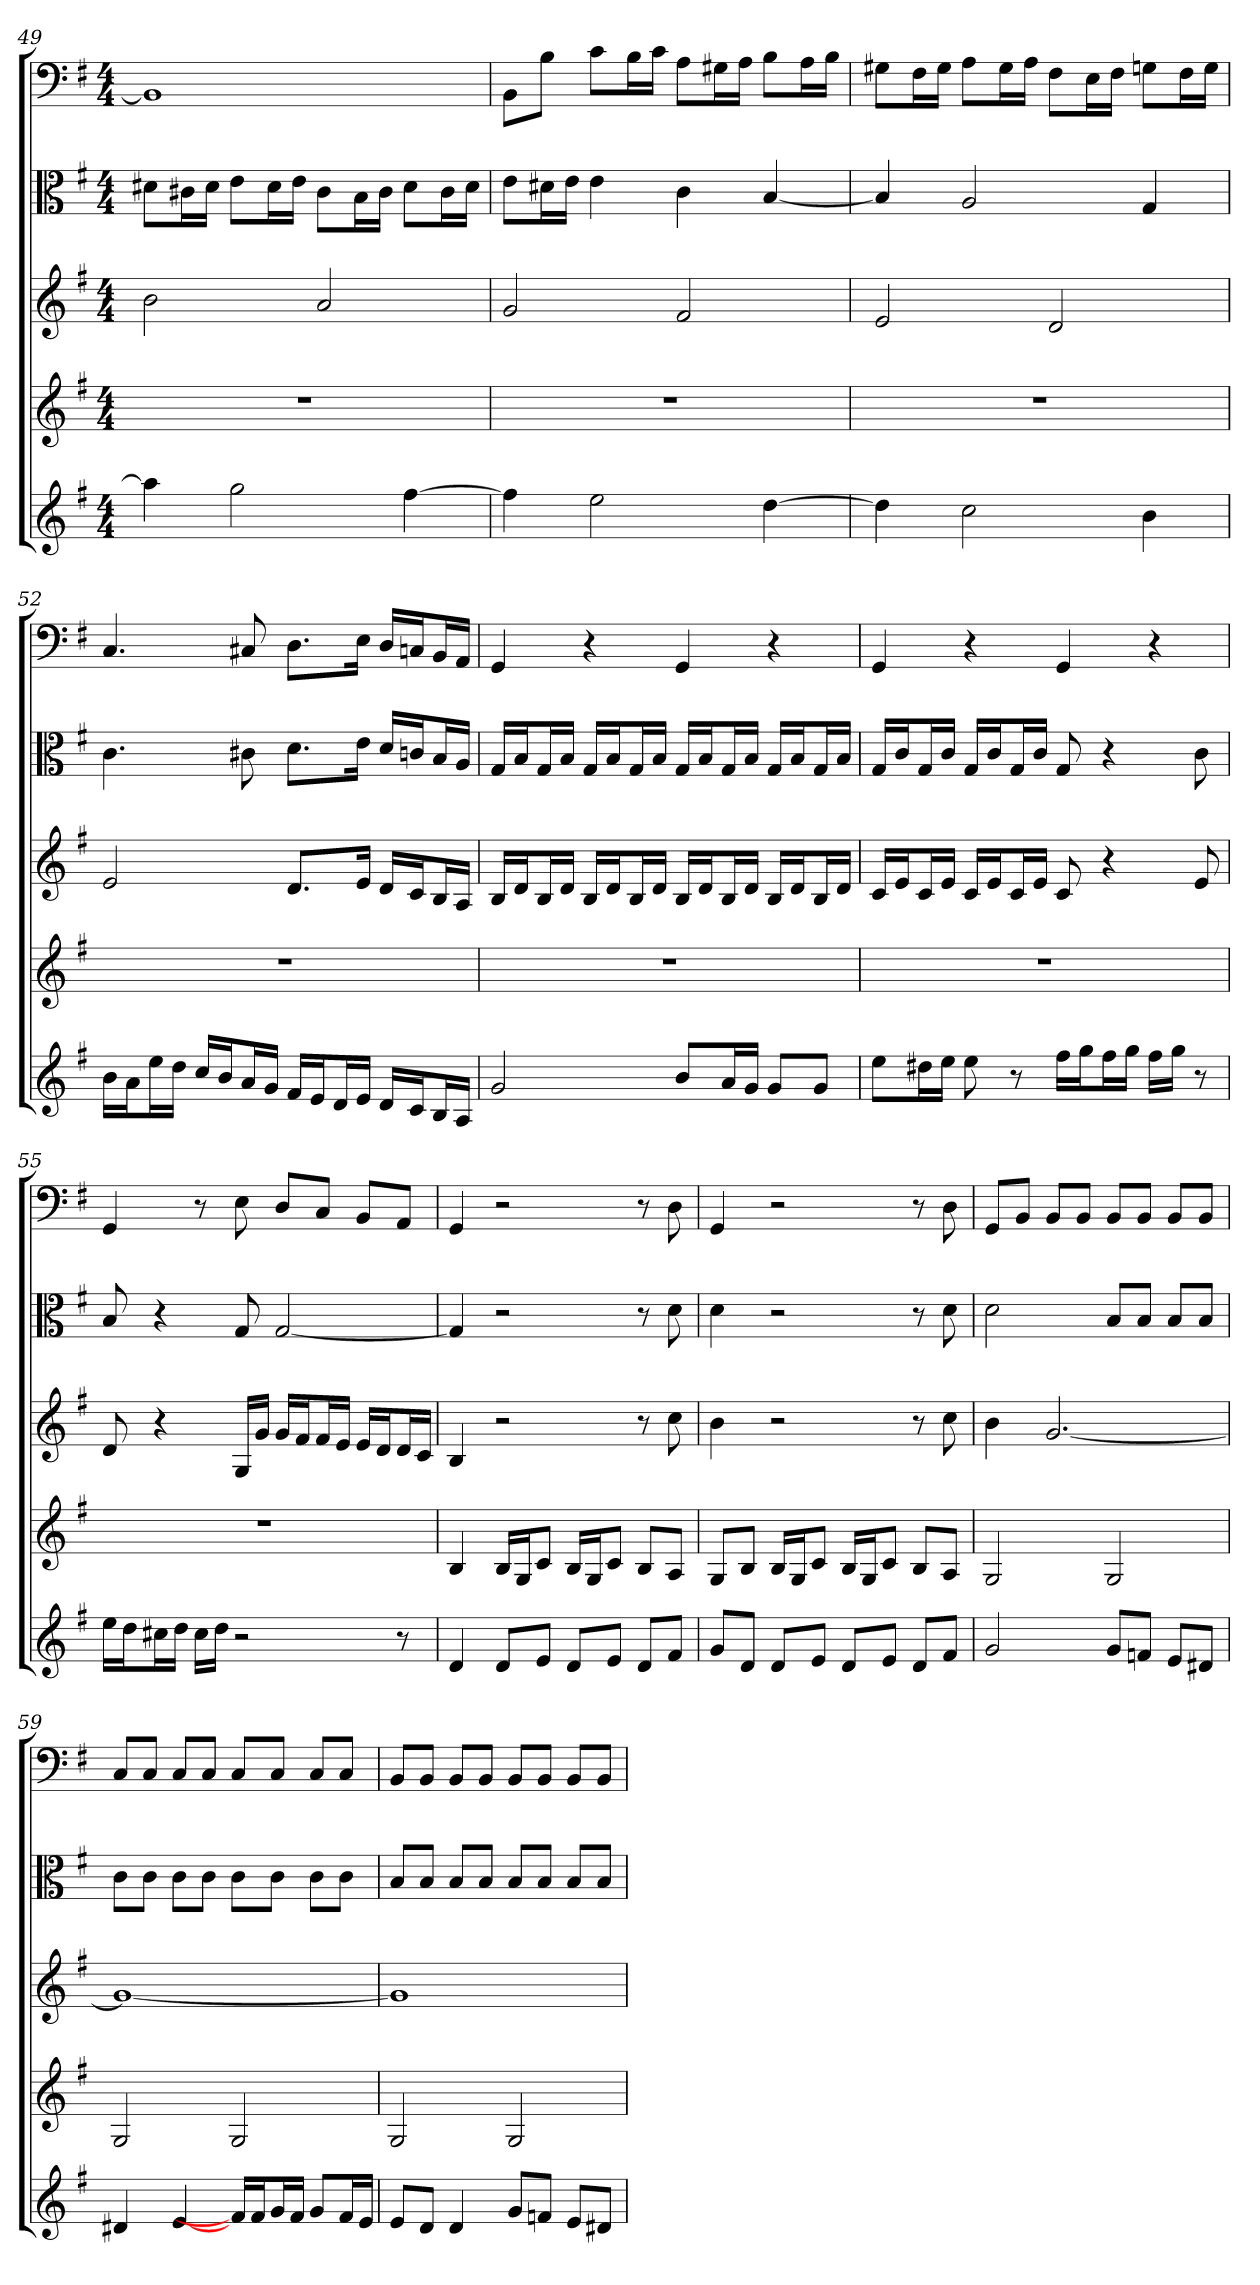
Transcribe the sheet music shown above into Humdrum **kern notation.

**kern	**kern	**kern	**kern	**kern
*part5	*part4	*part3	*part2	*part1
*staff5	*staff4	*staff3	*staff2	*staff1
*	*	*	*clefC3	*clefF4
*k[f#]	*k[f#]	*k[f#]	*k[f#]	*k[f#]
*G:	*G:	*G:	*G:	*G:
*M4/4	*M4/4	*M4/4	*M4/4	*M4/4
=49	=49	=49	=49	=49
4aa]	1r	2b	8d#X\L	1BB]
.	.	.	16c#X\L	.
.	.	.	16d#\JJ	.
2gg	.	.	8e\L	.
.	.	.	16d#\L	.
.	.	.	16e\JJ	.
.	.	2a	8c#\L	.
.	.	.	16B\L	.
.	.	.	16c#\JJ	.
[4ff#	.	.	8d#\L	.
.	.	.	16c#\L	.
.	.	.	16d#\JJ	.
=50	=50	=50	=50	=50
4ff#]	1r	2g	8e\L	8BB\L
.	.	.	16d#X\L	8B\J
.	.	.	16e\JJ	.
2ee	.	.	4e	8c\L
.	.	.	.	16B\L
.	.	.	.	16c\JJ
.	.	2f#	4c	8A\L
.	.	.	.	16G#X\L
.	.	.	.	16A\JJ
[4dd	.	.	[4B	8B\L
.	.	.	.	16A\L
.	.	.	.	16B\JJ
=51	=51	=51	=51	=51
4dd]	1r	2e	4B]	8G#X\L
.	.	.	.	16F#\L
.	.	.	.	16G#\JJ
2cc	.	.	2A	8A\L
.	.	.	.	16G#\L
.	.	.	.	16A\JJ
.	.	2d	.	8F#\L
.	.	.	.	16E\L
.	.	.	.	16F#\JJ
4b	.	.	4G	8Gn\L
.	.	.	.	16F#\L
.	.	.	.	16G\JJ
=52	=52	=52	=52	=52
16bLL	1r	2e	4.c	4.C
16aJ	.	.	.	.
16eeL	.	.	.	.
16ddJJ	.	.	.	.
16ccLL	.	.	.	.
16bJ	.	.	.	.
16aL	.	.	8c#X	8C#X
16gJJ	.	.	.	.
16f#LL	.	8.dL	8.d\L	8.D\L
16eJ	.	.	.	.
16dL	.	.	.	.
16eJJ	.	16eJk	16e\Jk	16E\Jk
16dLL	.	16dLL	16d/LL	16D/LL
16cJ	.	16cJ	16cn/J	16Cn/J
16BL	.	16BL	16B/L	16BB/L
16AJJ	.	16AJJ	16A/JJ	16AA/JJ
=53	=53	=53	=53	=53
2g	1r	16BLL	16G/LL	4GG
.	.	16dJ	16B/J	.
.	.	16BL	16G/L	.
.	.	16dJJ	16B/JJ	.
.	.	16BLL	16G/LL	4r
.	.	16dJ	16B/J	.
.	.	16BL	16G/L	.
.	.	16dJJ	16B/JJ	.
8bL	.	16BLL	16G/LL	4GG
.	.	16dJ	16B/J	.
16aL	.	16BL	16G/L	.
16gJJ	.	16dJJ	16B/JJ	.
8gL	.	16BLL	16G/LL	4r
.	.	16dJ	16B/J	.
8gJ	.	16BL	16G/L	.
.	.	16dJJ	16B/JJ	.
=54	=54	=54	=54	=54
8eeL	1r	16cLL	16G/LL	4GG
.	.	16eJ	16c/J	.
16dd#XL	.	16cL	16G/L	.
16eeJJ	.	16eJJ	16c/JJ	.
8ee	.	16cLL	16G/LL	4r
.	.	16eJ	16c/J	.
8r	.	16cL	16G/L	.
.	.	16eJJ	16c/JJ	.
16ff#LL	.	8c	8G	4GG
16ggJ	.	.	.	.
16ff#L	.	4r	4r	.
16ggJJ	.	.	.	.
16ff#LL	.	.	.	4r
16ggJJ	.	.	.	.
8r	.	8e	8c	.
=55	=55	=55	=55	=55
16eeLL	1r	8d	8B	4GG
16ddJ	.	.	.	.
16cc#XL	.	4r	4r	.
16ddJJ	.	.	.	.
16cc#LL	.	.	.	8r
16ddJJ	.	.	.	.
2r	.	16GLL	8G	8E
.	.	16gJJ	.	.
.	.	16gLL	[2G	8D/L
.	.	16f#J	.	.
.	.	16f#L	.	8C/J
.	.	16eJJ	.	.
.	.	16eLL	.	8BB/L
.	.	16dJ	.	.
8r	.	16dL	.	8AA/J
.	.	16cJJ	.	.
=56	=56	=56	=56	=56
4d	4B	4B	4G]	4GG
8dL	16BLL	2r	2r	2r
.	16GJ	.	.	.
8eJ	8cJ	.	.	.
8dL	16BLL	.	.	.
.	16GJ	.	.	.
8eJ	8cJ	.	.	.
8dL	8BL	8r	8r	8r
8f#J	8AJ	8cc	8d	8D
=57	=57	=57	=57	=57
8gL	8GL	4b	4d	4GG
8dJ	8BJ	.	.	.
8dL	16BLL	2r	2r	2r
.	16GJ	.	.	.
8eJ	8cJ	.	.	.
8dL	16BLL	.	.	.
.	16GJ	.	.	.
8eJ	8cJ	.	.	.
8dL	8BL	8r	8r	8r
8f#J	8AJ	8cc	8d	8D
=58	=58	=58	=58	=58
2g	2G	4b	2d	8GG/L
.	.	.	.	8BB/J
.	.	[2.g	.	8BB/L
.	.	.	.	8BB/J
8gL	2G	.	8B/L	8BB/L
8fnJ	.	.	8B/J	8BB/J
8eL	.	.	8B/L	8BB/L
8d#XJ	.	.	8B/J	8BB/J
=59	=59	=59	=59	=59
4d#X	2G	1g_	8c\L	8C/L
.	.	.	8c\J	8C/J
[4e	.	.	8c\L	8C/L
.	.	.	8c\J	8C/J
16f#LL]	2G	.	8c\L	8C/L
16f#J	.	.	.	.
16gL	.	.	8c\J	8C/J
16f#JJ	.	.	.	.
8gL	.	.	8c\L	8C/L
16f#L	.	.	8c\J	8C/J
16eJJ	.	.	.	.
=60	=60	=60	=60	=60
8eL	2G	1g]	8B/L	8BB/L
8dJ	.	.	8B/J	8BB/J
4d	.	.	8B/L	8BB/L
.	.	.	8B/J	8BB/J
8gL	2G	.	8B/L	8BB/L
8fnJ	.	.	8B/J	8BB/J
8eL	.	.	8B/L	8BB/L
8d#XJ	.	.	8B/J	8BB/J
=	=	=	=	=
*-	*-	*-	*-	*-
